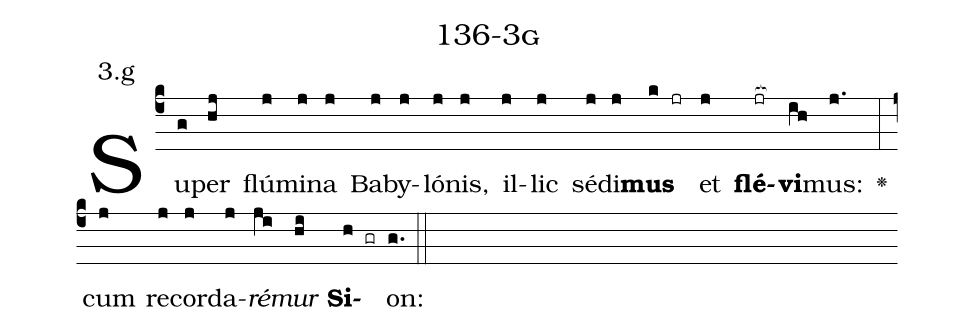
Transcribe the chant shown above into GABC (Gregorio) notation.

name: 136-3g;
annotation: 3.g;
%%
(c4)Su(g)per(hj) flú(j)mi(j)na(j) Ba(j)by(j)ló(j)nis,(j) il(j)lic(j) sé(j)di(j)<b>mus</b>(k jr) et(j) <b>flé</b>(jr[ocb:1{])<b>vi</b>(ih[ocb:0}])mus:(j.) <v>\greheightstar</v>(:) cum(j) re(j)cor(j)da(j)<i>ré</i>(ji)<i>mur</i>(hi) <b>Si</b>(h gr)on:(g.) (::)


%E(j) u(j) o(ji) u(hi) a(h) e.(g.) (::)
